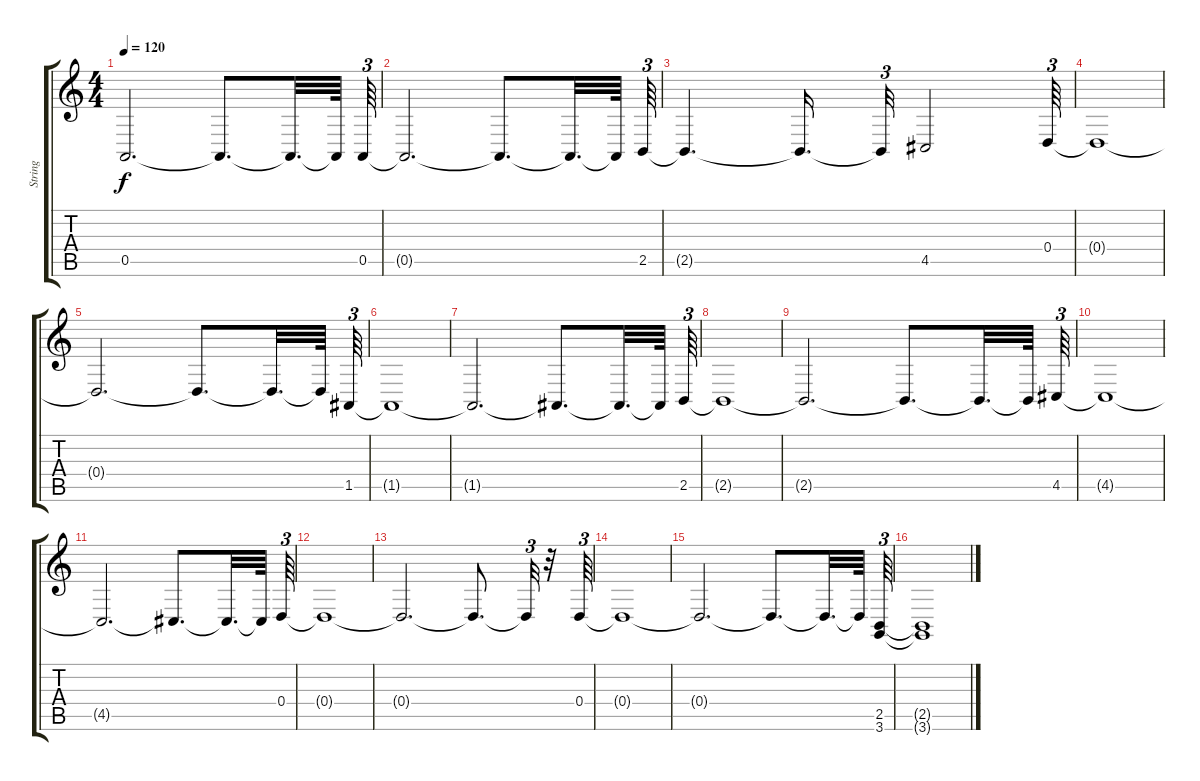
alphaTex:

\track ("String" "String") {instrument synthstrings1}
\staff {score tabs}
\tuning (E4 B3 G3 D3 A2 E2) {hide}
\ts (4 4)
\tempo 120
\clef g2
\ks c
0.5{t}.2{d dy f} 0.5{t}.8{d} 0.5{t}.32{d} 0.5{t}.64 0.5.64{tu (3 2)} |
0.5{t}.2{d} 0.5{t}.8{d} 0.5{t}.32{d} 0.5{t}.64 2.5.64{tu (3 2)} |
2.5{t}.4{d} 2.5{t}.16{d} 2.5{t}.32{tu (3 2)} 4.5.2 0.4.64{tu (3 2)} |
0.4{t}.1 |
0.4{t}.2{d} 0.4{t}.8{d} 0.4{t}.32{d} 0.4{t}.64 1.5.64{tu (3 2)} |
1.5{t}.1 |
1.5{t}.2{d} 1.5{t}.8{d} 1.5{t}.32{d} 1.5{t}.64 2.5.64{tu (3 2)} |
2.5{t}.1 |
2.5{t}.2{d} 2.5{t}.8{d} 2.5{t}.32{d} 2.5{t}.64 4.5.64{tu (3 2)} |
4.5{t}.1 |
4.5{t}.2{d} 4.5{t}.8{d} 4.5{t}.32{d} 4.5{t}.64 0.4.64{tu (3 2)} |
0.4{t}.1 |
0.4{t}.2{d} 0.4{t}.8{d} 0.4{t}.32{tu (3 2)} r.32 0.4.64{tu (3 2)} |
0.4{t}.1 |
0.4{t}.2{d} 0.4{t}.8{d} 0.4{t}.32{d} 0.4{t}.64 (2.5 3.6).64{tu (3 2)} |
(2.5{t} 3.6{t}).1
